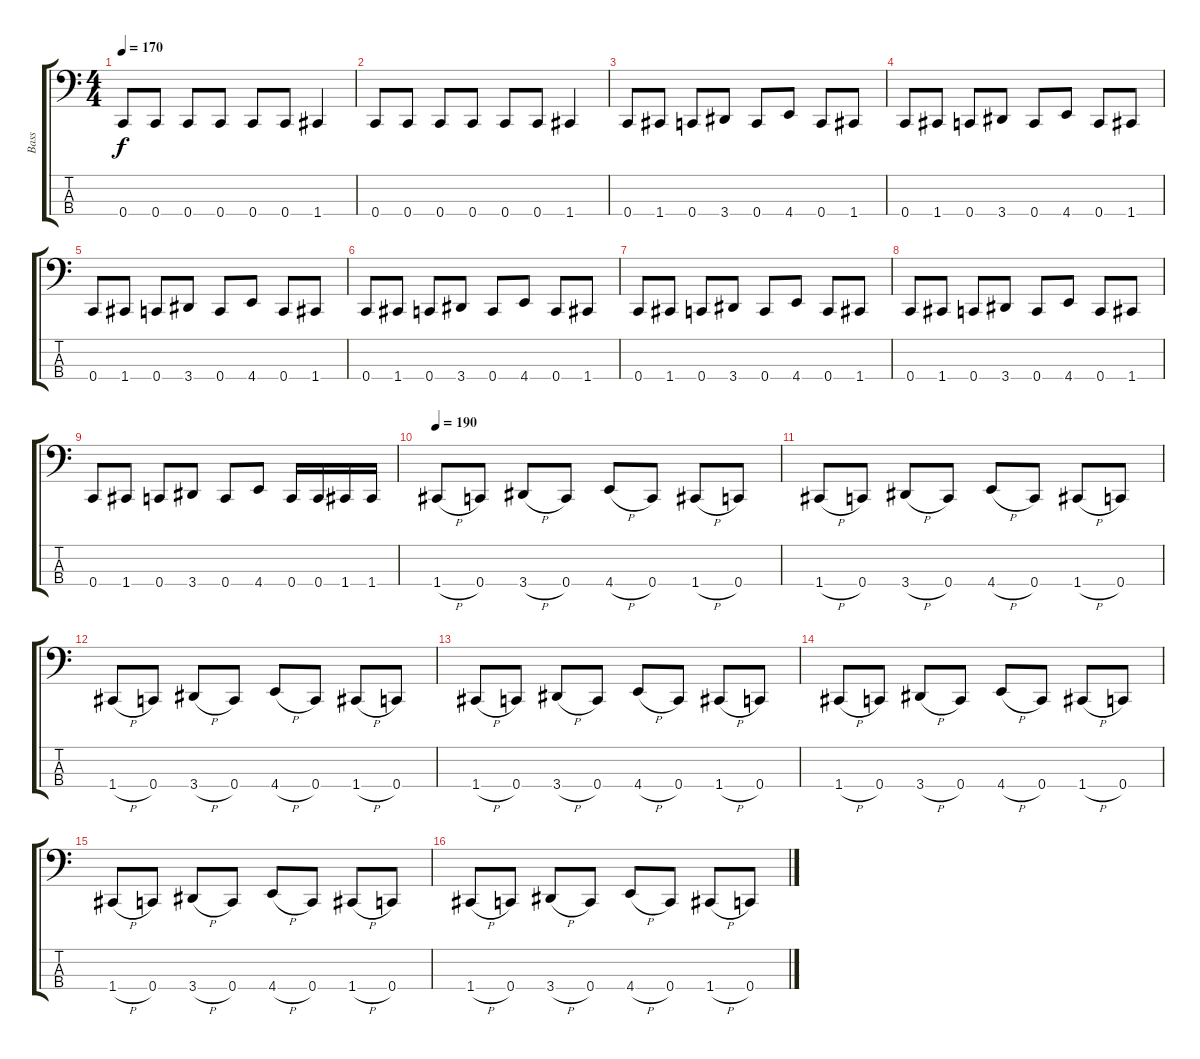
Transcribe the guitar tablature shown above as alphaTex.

\track ("Bass" "Bass") {instrument electricbasspick}
\staff {score tabs}
\tuning (F2 C2 G1 C1) {hide}
\ts (4 4)
\tempo 170
\clef f4
\ks c
0.4.8{dy f} 0.4.8 0.4.8 0.4.8 0.4.8 0.4.8 1.4.4 |
0.4.8 0.4.8 0.4.8 0.4.8 0.4.8 0.4.8 1.4.4 |
0.4.8 1.4.8 0.4.8 3.4.8 0.4.8 4.4.8 0.4.8 1.4.8 |
0.4.8 1.4.8 0.4.8 3.4.8 0.4.8 4.4.8 0.4.8 1.4.8 |
0.4.8 1.4.8 0.4.8 3.4.8 0.4.8 4.4.8 0.4.8 1.4.8 |
0.4.8 1.4.8 0.4.8 3.4.8 0.4.8 4.4.8 0.4.8 1.4.8 |
0.4.8 1.4.8 0.4.8 3.4.8 0.4.8 4.4.8 0.4.8 1.4.8 |
0.4.8 1.4.8 0.4.8 3.4.8 0.4.8 4.4.8 0.4.8 1.4.8 |
0.4.8 1.4.8 0.4.8 3.4.8 0.4.8 4.4.8 0.4.16 0.4.16 1.4.16 1.4.16 |
\tempo 190
1.4{h}.8 0.4.8 3.4{h}.8 0.4.8 4.4{h}.8 0.4.8 1.4{h}.8 0.4.8 |
1.4{h}.8 0.4.8 3.4{h}.8 0.4.8 4.4{h}.8 0.4.8 1.4{h}.8 0.4.8 |
1.4{h}.8 0.4.8 3.4{h}.8 0.4.8 4.4{h}.8 0.4.8 1.4{h}.8 0.4.8 |
1.4{h}.8 0.4.8 3.4{h}.8 0.4.8 4.4{h}.8 0.4.8 1.4{h}.8 0.4.8 |
1.4{h}.8 0.4.8 3.4{h}.8 0.4.8 4.4{h}.8 0.4.8 1.4{h}.8 0.4.8 |
1.4{h}.8 0.4.8 3.4{h}.8 0.4.8 4.4{h}.8 0.4.8 1.4{h}.8 0.4.8 |
1.4{h}.8 0.4.8 3.4{h}.8 0.4.8 4.4{h}.8 0.4.8 1.4{h}.8 0.4.8
